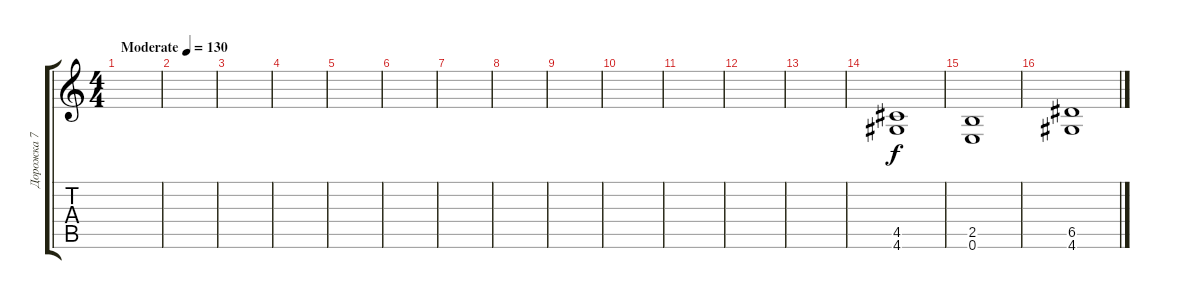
\track ("Дорожка 7" "Дорожка 7") {instrument distortionguitar}
\staff {score tabs}
\tuning (E4 B3 G3 D3 A2 E2) {hide}
\ts (4 4)
\tempo (130 "Moderate")
\clef g2
\ks c
|
|
|
|
|
|
|
|
|
|
|
|
|
(4.5 4.6).1 |
(2.5 0.6).1 |
(6.5 4.6).1
